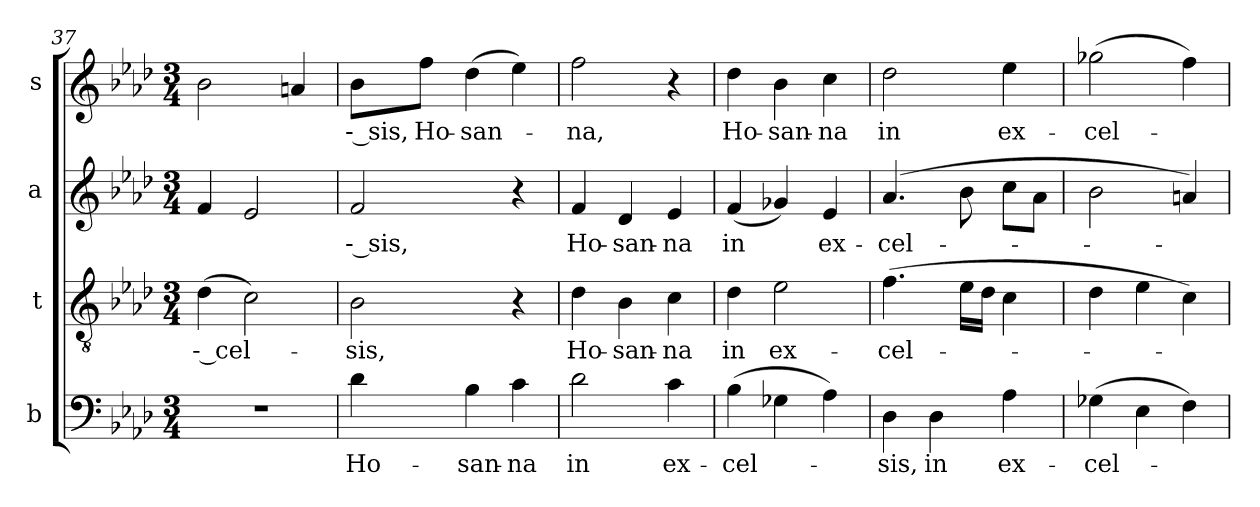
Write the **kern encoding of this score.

**kern	**text	**kern	**text	**kern	**text	**kern	**text
*part4	*part4	*part3	*part3	*part2	*part2	*part1	*part1
*staff4	*staff4	*staff3	*staff3	*staff2	*staff2	*staff1	*staff1
*I"b	*	*I"t	*	*I"a	*	*I"s	*
!!LO:LB:g=z
*clefF4	*	*clefGv2	*	*clefG2	*	*clefG2	*
*	*	*ITrd7c12	*	*	*	*	*
*k[b-e-a-d-]	*	*k[b-e-a-d-]	*	*k[b-e-a-d-]	*	*k[b-e-a-d-]	*
*f:	*	*f:	*	*f:	*	*f:	*
*M3/4	*	*M3/4	*	*M3/4	*	*M3/4	*
=37	=37	=37	=37	=37	=37	=37	=37
!LO:N:vis=1	!	!	!	!	!	!	!
!	!	!	!LO:LY:b:color=#000000	!	!	!	!
2.r	.	(4D-i\	-- cel-	4fi/	.	2b-i\	.
.	.	2Ci\)	.	2e-i/	.	.	.
.	.	.	.	.	.	4ani/	.
=38	=38	=38	=38	=38	=38	=38	=38
!	!LO:LY:b:color=#000000	!	!	!	!	!	!
!	!	!	!LO:LY:b:color=#000000	!	!	!	!
!	!	!	!	!	!LO:LY:b:color=#000000	!	!
!	!	!	!	!	!	!	!LO:LY:b:color=#000000
4d-i\	Ho-	2BB-i\	-sis,	2fi/	-- sis,	8b-i\L	-- sis,
!	!	!	!	!	!	!	!LO:LY:b:color=#000000
.	.	.	.	.	.	8ffi\J	Ho-
!	!LO:LY:b:color=#000000	!	!	!	!	!	!
!	!	!	!	!	!	!	!LO:LY:b:color=#000000
4B-i\	-san-	.	.	.	.	(4dd-i\	-san-
!	!LO:LY:b:color=#000000	!	!	!	!	!	!
4ci\	-na	4r	.	4r	.	4ee-i\)	.
=39	=39	=39	=39	=39	=39	=39	=39
!	!LO:LY:b:color=#000000	!	!	!	!	!	!
!	!	!	!LO:LY:b:color=#000000	!	!	!	!
!	!	!	!	!	!LO:LY:b:color=#000000	!	!
!	!	!	!	!	!	!	!LO:LY:b:color=#000000
2d-i\	in	4D-i\	Ho-	4fi/	Ho-	2ffi\	-na,
!	!	!	!LO:LY:b:color=#000000	!	!	!	!
!	!	!	!	!	!LO:LY:b:color=#000000	!	!
.	.	4BB-i\	-san-	4d-i/	-san-	.	.
!	!LO:LY:b:color=#000000	!	!	!	!	!	!
!	!	!	!LO:LY:b:color=#000000	!	!	!	!
!	!	!	!	!	!LO:LY:b:color=#000000	!	!
4ci\	ex-	4Ci\	-na	4e-i/	-na	4r	.
=40	=40	=40	=40	=40	=40	=40	=40
!	!LO:LY:b:color=#000000	!	!	!	!	!	!
!	!	!	!LO:LY:b:color=#000000	!	!	!	!
!	!	!	!	!	!LO:LY:b:color=#000000	!	!
!	!	!	!	!	!	!	!LO:LY:b:color=#000000
(4B-i\	-cel-	4D-i\	in	(4fi/	in	4dd-i\	Ho-
!	!	!	!LO:LY:b:color=#000000	!	!	!	!
!	!	!	!	!	!	!	!LO:LY:b:color=#000000
4G-Xi\	.	2E-i\	ex-	4g-Xi/)	.	4b-i\	-san-
!	!	!	!	!	!LO:LY:b:color=#000000	!	!
!	!	!	!	!	!	!	!LO:LY:b:color=#000000
4A-i\)	.	.	.	4e-i/	ex-	4cci\	-na
=41	=41	=41	=41	=41	=41	=41	=41
!	!LO:LY:b:color=#000000	!	!	!	!	!	!
!	!	!	!LO:LY:b:color=#000000	!	!	!	!
!	!	!	!	!	!LO:LY:b:color=#000000	!	!
!	!	!	!	!	!	!	!LO:LY:b:color=#000000
4D-i\	-sis,	(4.Fi\	-cel-	(4.a-i/	-cel-	2dd-i\	in
!	!LO:LY:b:color=#000000	!	!	!	!	!	!
4D-i\	in	.	.	.	.	.	.
.	.	16E-i\LL	.	8b-i\	.	.	.
.	.	16D-i\JJ	.	.	.	.	.
!	!LO:LY:b:color=#000000	!	!	!	!	!	!
!	!	!	!	!	!	!	!LO:LY:b:color=#000000
4A-i\	ex-	4Ci\	.	8cci\L	.	4ee-i\	ex-
.	.	.	.	8a-i\J	.	.	.
=42	=42	=42	=42	=42	=42	=42	=42
!	!LO:LY:b:color=#000000	!	!	!	!	!	!
!	!	!	!	!	!	!	!LO:LY:b:color=#000000
(4G-Xi\	-cel-	4D-i\	.	2b-i\	.	(2gg-Xi\	-cel-
4E-i\	.	4E-i\	.	.	.	.	.
4Fi\)	.	4Ci\)	.	4ani/)	.	4ffi\)	.
=	=	=	=	=	=	=	=
*-	*-	*-	*-	*-	*-	*-	*-
